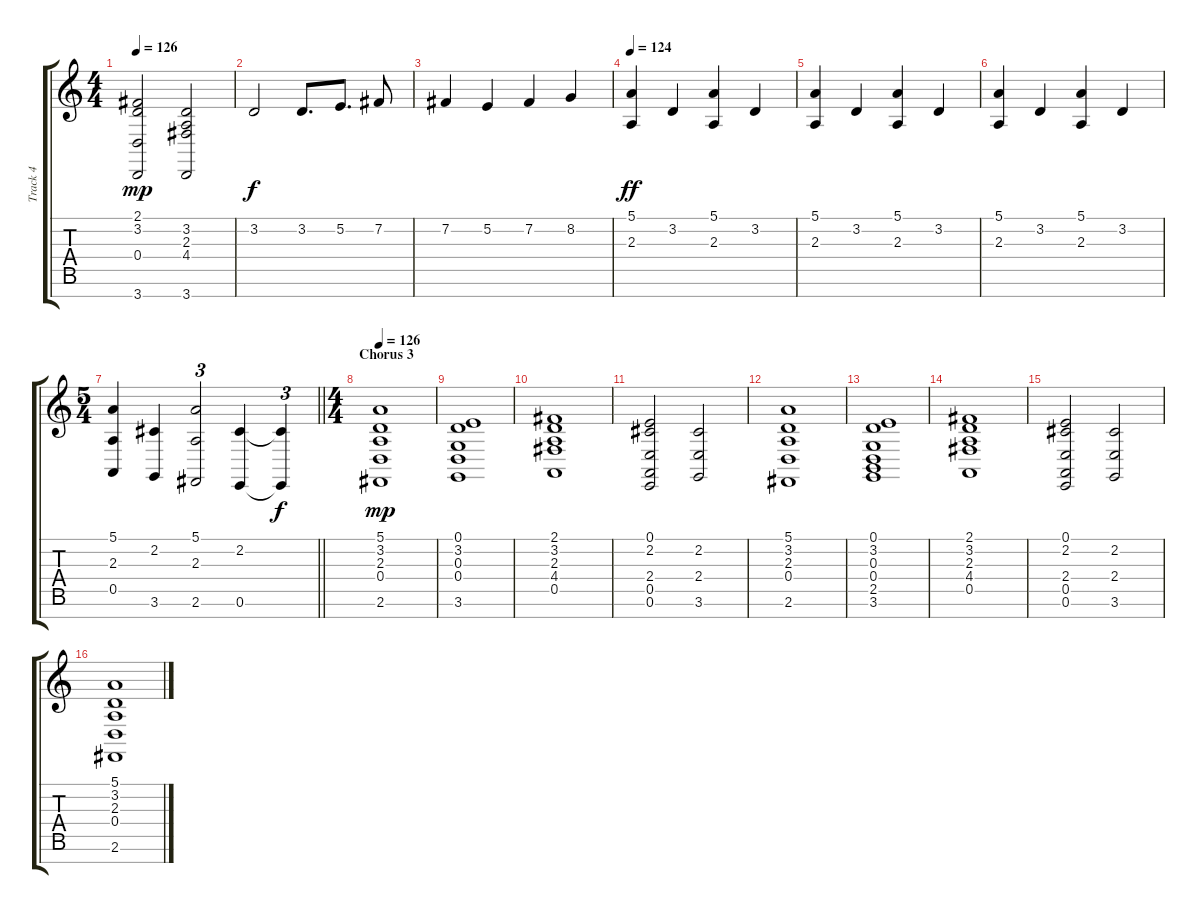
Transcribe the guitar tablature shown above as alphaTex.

\track ("Track 4" "Track 4") {instrument frenchhorn}
\staff {score tabs}
\tuning (E4 B3 G3 D3 A2 E2 B1) {hide}
\ts (4 4)
\tempo 126
\clef g2
\ks c
(2.1 3.2 0.4 3.7).2{dy mp} (3.2 2.3 4.4 3.7).2 |
3.2.2{dy f} 3.2.8{d} 5.2.8{d} 7.2.8 |
7.2.4 5.2.4 7.2.4 8.2.4 |
\tempo 124
(5.1 2.3).4{dy ff} 3.2.4 (5.1 2.3).4 3.2.4 |
(5.1 2.3).4 3.2.4 (5.1 2.3).4 3.2.4 |
(5.1 2.3).4 3.2.4 (5.1 2.3).4 3.2.4 |
\ts (5 4)
\barLineRight lightlight
(5.1 2.3 0.5).4 (2.2 3.6).4 (5.1 2.3 2.6).2{tu (3 2)} (2.2 0.6).4 (2.2{t} 0.6{t}).4{tu (3 2) dy f} |
\ts (4 4)
\section ("" "Chorus 3")
\tempo 126
(5.1 3.2 2.3 0.4 2.6).1{dy mp balance 13 instrument choiraahs} |
(0.1 3.2 0.3 0.4 3.6).1 |
(2.1 3.2 2.3 4.4 0.5).1 |
(0.1 2.2 2.4 0.5 0.6).2 (2.2 2.4 3.6).2 |
(5.1 3.2 2.3 0.4 2.6).1 |
(0.1 3.2 0.3 0.4 2.5 3.6).1 |
(2.1 3.2 2.3 4.4 0.5).1 |
(0.1 2.2 2.4 0.5 0.6).2 (2.2 2.4 3.6).2 |
(5.1 3.2 2.3 0.4 2.6).1
